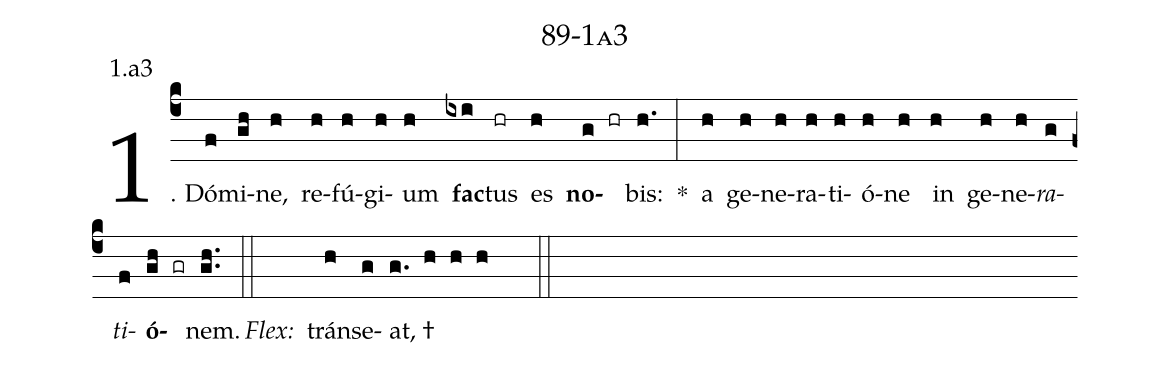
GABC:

name: 89-1a3;
annotation: 1.a3;
%%
(c4)1. Dó(f)mi(gh)ne,(h) re(h)fú(h)gi(h)um(h) <b>fac</b>(ixi)tus(hr) es(h) <b>no</b>(g hr)bis:(h.) *(:) a(h) ge(h)ne(h)ra(h)ti(h)ó(h)ne(h) in(h) ge(h)ne(h)<i>ra</i>(g)<i>ti</i>(f)<b>ó</b>(gh gr)nem.(gh..) (::)
<i>Flex:</i>()  tráns(h)e(g)at, †(g. h h h  ::)
